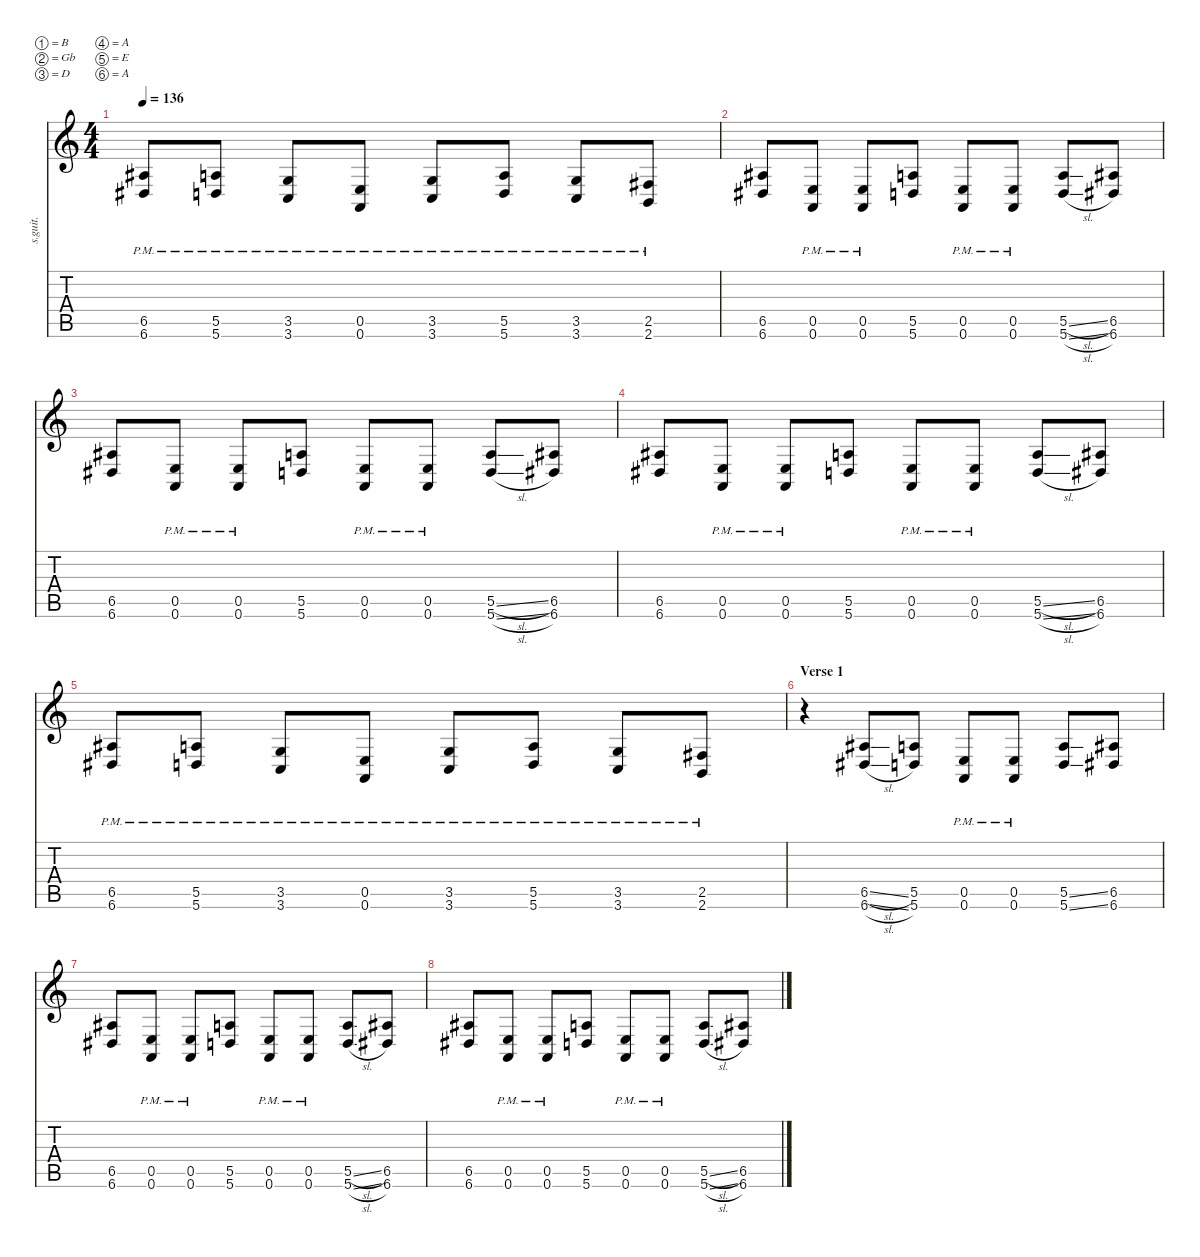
\defaultSystemsLayout 4
\hideDynamics
\bracketExtendMode nobrackets
\track ("Jim Root" "s.guit.") {instrument distortionguitar}
\staff {score tabs}
\tuning (B3 Gb3 D3 A2 E2 A1)
\ts (4 4)
\tempo 136
\clef g2
\ks c
(6.5{pm acc #} 6.6{pm acc #}).8{lyrics (0 "") lyrics (1 "") lyrics (2 "") lyrics (3 "") lyrics (4 "") dy f} (5.5{pm} 5.6{pm}).8{lyrics (0 "") lyrics (1 "") lyrics (2 "") lyrics (3 "") lyrics (4 "")} (3.5{pm} 3.6{pm}).8{lyrics (0 "") lyrics (1 "") lyrics (2 "") lyrics (3 "") lyrics (4 "")} (0.5{pm} 0.6{pm}).8{lyrics (0 "") lyrics (1 "") lyrics (2 "") lyrics (3 "") lyrics (4 "")} (3.5{pm} 3.6{pm}).8{lyrics (0 "") lyrics (1 "") lyrics (2 "") lyrics (3 "") lyrics (4 "")} (5.5{pm} 5.6{pm}).8{lyrics (0 "") lyrics (1 "") lyrics (2 "") lyrics (3 "") lyrics (4 "")} (3.5{pm} 3.6{pm}).8{lyrics (0 "") lyrics (1 "") lyrics (2 "") lyrics (3 "") lyrics (4 "")} (2.5{pm acc #} 2.6{pm}).8{lyrics (0 "") lyrics (1 "") lyrics (2 "") lyrics (3 "") lyrics (4 "")} |
(6.5{acc #} 6.6{acc #}).8{lyrics (0 "") lyrics (1 "") lyrics (2 "") lyrics (3 "") lyrics (4 "")} (0.5{pm} 0.6{pm}).8{lyrics (0 "") lyrics (1 "") lyrics (2 "") lyrics (3 "") lyrics (4 "")} (0.5{pm} 0.6{pm}).8{lyrics (0 "") lyrics (1 "") lyrics (2 "") lyrics (3 "") lyrics (4 "")} (5.5 5.6).8{lyrics (0 "") lyrics (1 "") lyrics (2 "") lyrics (3 "") lyrics (4 "")} (0.5{pm} 0.6{pm}).8{lyrics (0 "") lyrics (1 "") lyrics (2 "") lyrics (3 "") lyrics (4 "")} (0.5{pm} 0.6{pm}).8{lyrics (0 "") lyrics (1 "") lyrics (2 "") lyrics (3 "") lyrics (4 "")} (5.5{sl} 5.6{sl}).8{lyrics (0 "") lyrics (1 "") lyrics (2 "") lyrics (3 "") lyrics (4 "")} (6.5{acc #} 6.6{acc #}).8{lyrics (0 "") lyrics (1 "") lyrics (2 "") lyrics (3 "") lyrics (4 "")} |
(6.5{acc #} 6.6{acc #}).8{lyrics (0 "") lyrics (1 "") lyrics (2 "") lyrics (3 "") lyrics (4 "")} (0.5{pm} 0.6{pm}).8{lyrics (0 "") lyrics (1 "") lyrics (2 "") lyrics (3 "") lyrics (4 "")} (0.5{pm} 0.6{pm}).8{lyrics (0 "") lyrics (1 "") lyrics (2 "") lyrics (3 "") lyrics (4 "")} (5.5 5.6).8{lyrics (0 "") lyrics (1 "") lyrics (2 "") lyrics (3 "") lyrics (4 "")} (0.5{pm} 0.6{pm}).8{lyrics (0 "") lyrics (1 "") lyrics (2 "") lyrics (3 "") lyrics (4 "")} (0.5{pm} 0.6{pm}).8{lyrics (0 "") lyrics (1 "") lyrics (2 "") lyrics (3 "") lyrics (4 "")} (5.5{sl} 5.6{sl}).8{lyrics (0 "") lyrics (1 "") lyrics (2 "") lyrics (3 "") lyrics (4 "")} (6.5{acc #} 6.6{acc #}).8{lyrics (0 "") lyrics (1 "") lyrics (2 "") lyrics (3 "") lyrics (4 "")} |
(6.5{acc #} 6.6{acc #}).8{lyrics (0 "") lyrics (1 "") lyrics (2 "") lyrics (3 "") lyrics (4 "")} (0.5{pm} 0.6{pm}).8{lyrics (0 "") lyrics (1 "") lyrics (2 "") lyrics (3 "") lyrics (4 "")} (0.5{pm} 0.6{pm}).8{lyrics (0 "") lyrics (1 "") lyrics (2 "") lyrics (3 "") lyrics (4 "")} (5.5 5.6).8{lyrics (0 "") lyrics (1 "") lyrics (2 "") lyrics (3 "") lyrics (4 "")} (0.5{pm} 0.6{pm}).8{lyrics (0 "") lyrics (1 "") lyrics (2 "") lyrics (3 "") lyrics (4 "")} (0.5{pm} 0.6{pm}).8{lyrics (0 "") lyrics (1 "") lyrics (2 "") lyrics (3 "") lyrics (4 "")} (5.5{sl} 5.6{sl}).8{lyrics (0 "") lyrics (1 "") lyrics (2 "") lyrics (3 "") lyrics (4 "")} (6.5{acc #} 6.6{acc #}).8{lyrics (0 "") lyrics (1 "") lyrics (2 "") lyrics (3 "") lyrics (4 "")} |
(6.5{pm acc #} 6.6{pm acc #}).8{lyrics (0 "") lyrics (1 "") lyrics (2 "") lyrics (3 "") lyrics (4 "")} (5.5{pm} 5.6{pm}).8{lyrics (0 "") lyrics (1 "") lyrics (2 "") lyrics (3 "") lyrics (4 "")} (3.5{pm} 3.6{pm}).8{lyrics (0 "") lyrics (1 "") lyrics (2 "") lyrics (3 "") lyrics (4 "")} (0.5{pm} 0.6{pm}).8{lyrics (0 "") lyrics (1 "") lyrics (2 "") lyrics (3 "") lyrics (4 "")} (3.5{pm} 3.6{pm}).8{lyrics (0 "") lyrics (1 "") lyrics (2 "") lyrics (3 "") lyrics (4 "")} (5.5{pm} 5.6{pm}).8{lyrics (0 "") lyrics (1 "") lyrics (2 "") lyrics (3 "") lyrics (4 "")} (3.5{pm} 3.6{pm}).8{lyrics (0 "") lyrics (1 "") lyrics (2 "") lyrics (3 "") lyrics (4 "")} (2.5{pm acc #} 2.6{pm}).8{lyrics (0 "") lyrics (1 "") lyrics (2 "") lyrics (3 "") lyrics (4 "")} |
\section ("" "Verse 1")
r.4 (6.5{sl acc #} 6.6{sl acc #}).8{lyrics (0 "") lyrics (1 "") lyrics (2 "") lyrics (3 "") lyrics (4 "")} (5.5 5.6).8{lyrics (0 "") lyrics (1 "") lyrics (2 "") lyrics (3 "") lyrics (4 "")} (0.5{pm} 0.6{pm}).8{lyrics (0 "") lyrics (1 "") lyrics (2 "") lyrics (3 "") lyrics (4 "")} (0.5{pm} 0.6{pm}).8{lyrics (0 "") lyrics (1 "") lyrics (2 "") lyrics (3 "") lyrics (4 "")} (5.5{ss} 5.6{ss}).8{lyrics (0 "") lyrics (1 "") lyrics (2 "") lyrics (3 "") lyrics (4 "")} (6.5{acc #} 6.6{acc #}).8{lyrics (0 "") lyrics (1 "") lyrics (2 "") lyrics (3 "") lyrics (4 "")} |
(6.5{acc #} 6.6{acc #}).8{lyrics (0 "") lyrics (1 "") lyrics (2 "") lyrics (3 "") lyrics (4 "")} (0.5{pm} 0.6{pm}).8{lyrics (0 "") lyrics (1 "") lyrics (2 "") lyrics (3 "") lyrics (4 "")} (0.5{pm} 0.6{pm}).8{lyrics (0 "") lyrics (1 "") lyrics (2 "") lyrics (3 "") lyrics (4 "")} (5.5 5.6).8{lyrics (0 "") lyrics (1 "") lyrics (2 "") lyrics (3 "") lyrics (4 "")} (0.5{pm} 0.6{pm}).8{lyrics (0 "") lyrics (1 "") lyrics (2 "") lyrics (3 "") lyrics (4 "")} (0.5{pm} 0.6{pm}).8{lyrics (0 "") lyrics (1 "") lyrics (2 "") lyrics (3 "") lyrics (4 "")} (5.5{sl} 5.6{sl}).8{lyrics (0 "") lyrics (1 "") lyrics (2 "") lyrics (3 "") lyrics (4 "")} (6.5{acc #} 6.6{acc #}).8{lyrics (0 "") lyrics (1 "") lyrics (2 "") lyrics (3 "") lyrics (4 "")} |
(6.5{acc #} 6.6{acc #}).8{lyrics (0 "") lyrics (1 "") lyrics (2 "") lyrics (3 "") lyrics (4 "")} (0.5{pm} 0.6{pm}).8{lyrics (0 "") lyrics (1 "") lyrics (2 "") lyrics (3 "") lyrics (4 "")} (0.5{pm} 0.6{pm}).8{lyrics (0 "") lyrics (1 "") lyrics (2 "") lyrics (3 "") lyrics (4 "")} (5.5 5.6).8{lyrics (0 "") lyrics (1 "") lyrics (2 "") lyrics (3 "") lyrics (4 "")} (0.5{pm} 0.6{pm}).8{lyrics (0 "") lyrics (1 "") lyrics (2 "") lyrics (3 "") lyrics (4 "")} (0.5{pm} 0.6{pm}).8{lyrics (0 "") lyrics (1 "") lyrics (2 "") lyrics (3 "") lyrics (4 "")} (5.5{sl} 5.6{sl}).8{lyrics (0 "") lyrics (1 "") lyrics (2 "") lyrics (3 "") lyrics (4 "")} (6.5{acc #} 6.6{acc #}).8{lyrics (0 "") lyrics (1 "") lyrics (2 "") lyrics (3 "") lyrics (4 "")}
